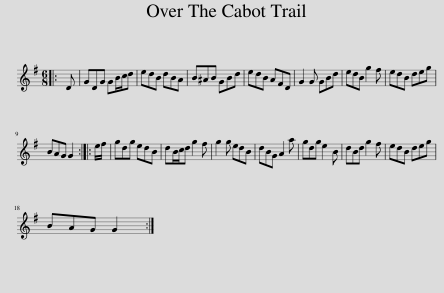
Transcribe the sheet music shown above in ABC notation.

X:1
L:1/8
M:6/8
I:linebreak $
K:G
V:1 treble
V:1
|: D | GDG GB/c/d | edB dBA | B^AB GBd | edB AFD | %5
 G2 G GBd | edB g2 f | edB deg |$ BAG G2 :: e/f/ | %10
 gdg edB | dB/c/d g2 f | g2 g edB | dBG A2 a | gdg e2 B | %15
 dBd g2 f | edB deg |$ BAG G2 :| %18
